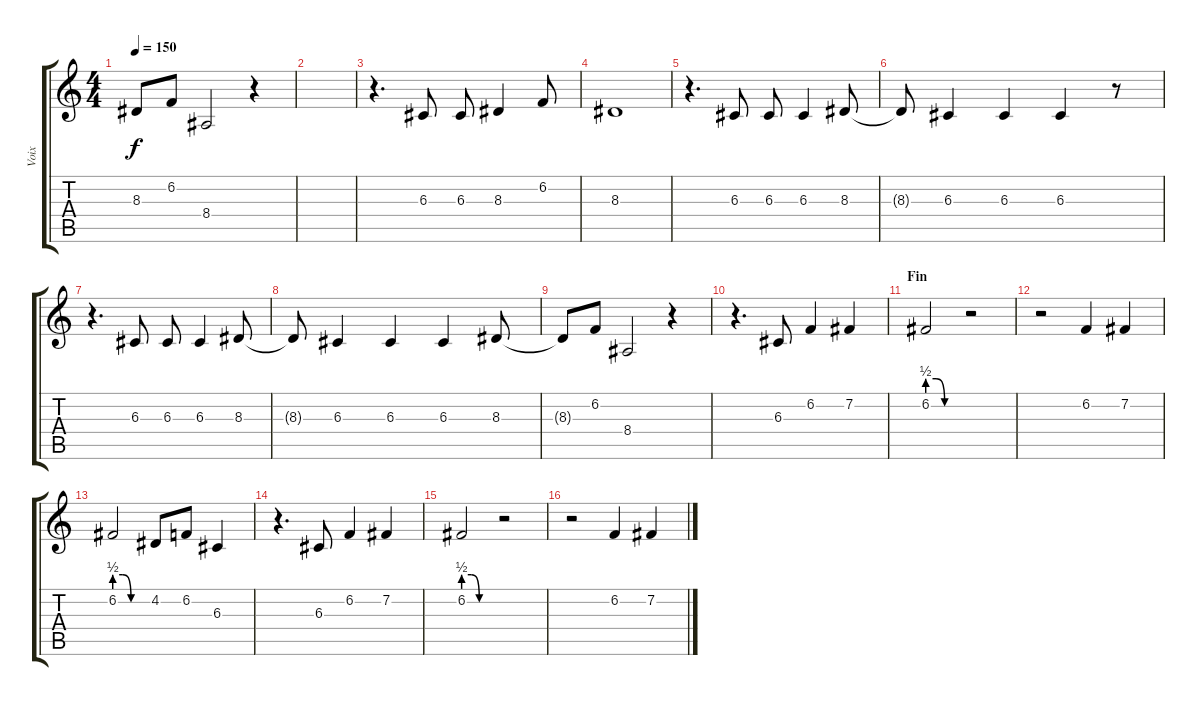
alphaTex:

\track ("Voix" "Voix") {instrument lead6voice}
\staff {score tabs}
\tuning (E4 B3 G3 D3 A2 E2) {hide}
\ts (4 4)
\tempo 150
\clef g2
\ks c
8.3{t}.8{dy f} 6.2.8 8.4.2 r.4 |
|
r.4{d} 6.3.8 6.3.8 8.3.4 6.2.8 |
8.3.1 |
r.4{d} 6.3.8 6.3.8 6.3.4 8.3.8 |
8.3{t}.8 6.3.4 6.3.4 6.3.4 r.8 |
r.4{d} 6.3.8 6.3.8 6.3.4 8.3.8 |
8.3{t}.8 6.3.4 6.3.4 6.3.4 8.3.8 |
8.3{t}.8 6.2.8 8.4.2 r.4 |
r.4{d} 6.3.8 6.2.4 7.2.4 |
\section ("" "Fin")
6.2{be (custom 0 2 15 2 30 0 45 0 60 0)}.2 r.2 |
r.2 6.2.4 7.2.4 |
6.2{be (custom 0 2 15 2 30 0 45 0 60 0)}.2 4.2.8 6.2.8 6.3.4 |
r.4{d} 6.3.8 6.2.4 7.2.4 |
6.2{be (custom 0 2 15 2 30 0 45 0 60 0)}.2 r.2 |
r.2 6.2.4 7.2.4
